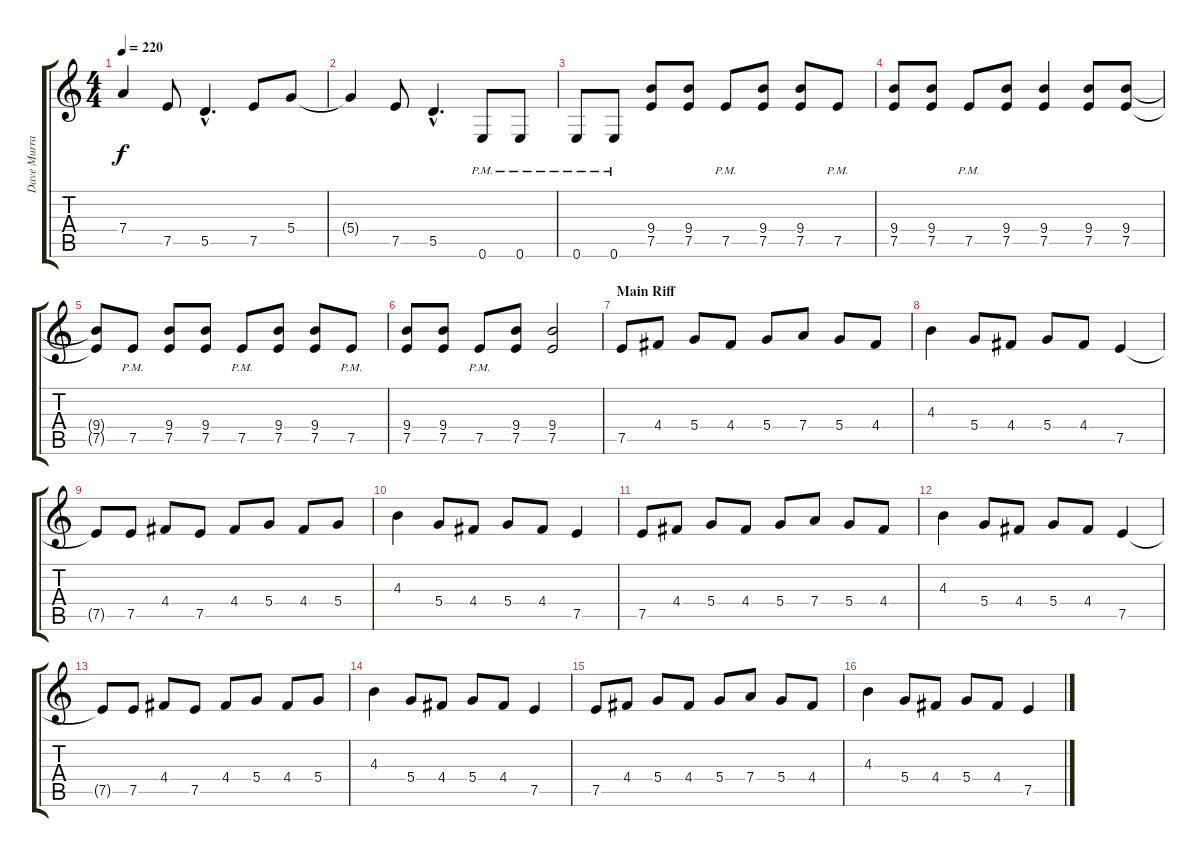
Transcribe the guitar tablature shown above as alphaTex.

\track ("Dave Murray (Guitar-1)" "Dave Murra") {instrument distortionguitar}
\staff {score tabs}
\tuning (E4 B3 G3 D3 A2 E2) {hide}
\ts (4 4)
\tempo 220
\clef g2
\ks c
7.4{t}.4{dy f} 7.5.8 5.5{hac}.4{d} 7.5.8 5.4.8 |
5.4{t}.4 7.5.8 5.5{hac}.4{d} 0.6{pm}.8 0.6{pm}.8 |
0.6{pm}.8 0.6{pm}.8 (9.4 7.5).8 (9.4 7.5).8 7.5{pm}.8 (9.4 7.5).8 (9.4 7.5).8 7.5{pm}.8 |
(9.4 7.5).8 (9.4 7.5).8 7.5{pm}.8 (9.4 7.5).8 (9.4 7.5).4 (9.4 7.5).8 (9.4 7.5).8 |
(9.4{t} 7.5{t}).8 7.5{pm}.8 (9.4 7.5).8 (9.4 7.5).8 7.5{pm}.8 (9.4 7.5).8 (9.4 7.5).8 7.5{pm}.8 |
(9.4 7.5).8 (9.4 7.5).8 7.5{pm}.8 (9.4 7.5).8 (9.4 7.5).2 |
\section ("" "Main Riff")
7.5.8 4.4.8 5.4.8 4.4.8 5.4.8 7.4.8 5.4.8 4.4.8 |
4.3.4 5.4.8 4.4.8 5.4.8 4.4.8 7.5.4 |
7.5{t}.8 7.5.8 4.4.8 7.5.8 4.4.8 5.4.8 4.4.8 5.4.8 |
4.3.4 5.4.8 4.4.8 5.4.8 4.4.8 7.5.4 |
7.5.8 4.4.8 5.4.8 4.4.8 5.4.8 7.4.8 5.4.8 4.4.8 |
4.3.4 5.4.8 4.4.8 5.4.8 4.4.8 7.5.4 |
7.5{t}.8 7.5.8 4.4.8 7.5.8 4.4.8 5.4.8 4.4.8 5.4.8 |
4.3.4 5.4.8 4.4.8 5.4.8 4.4.8 7.5.4 |
7.5.8 4.4.8 5.4.8 4.4.8 5.4.8 7.4.8 5.4.8 4.4.8 |
4.3.4 5.4.8 4.4.8 5.4.8 4.4.8 7.5.4
